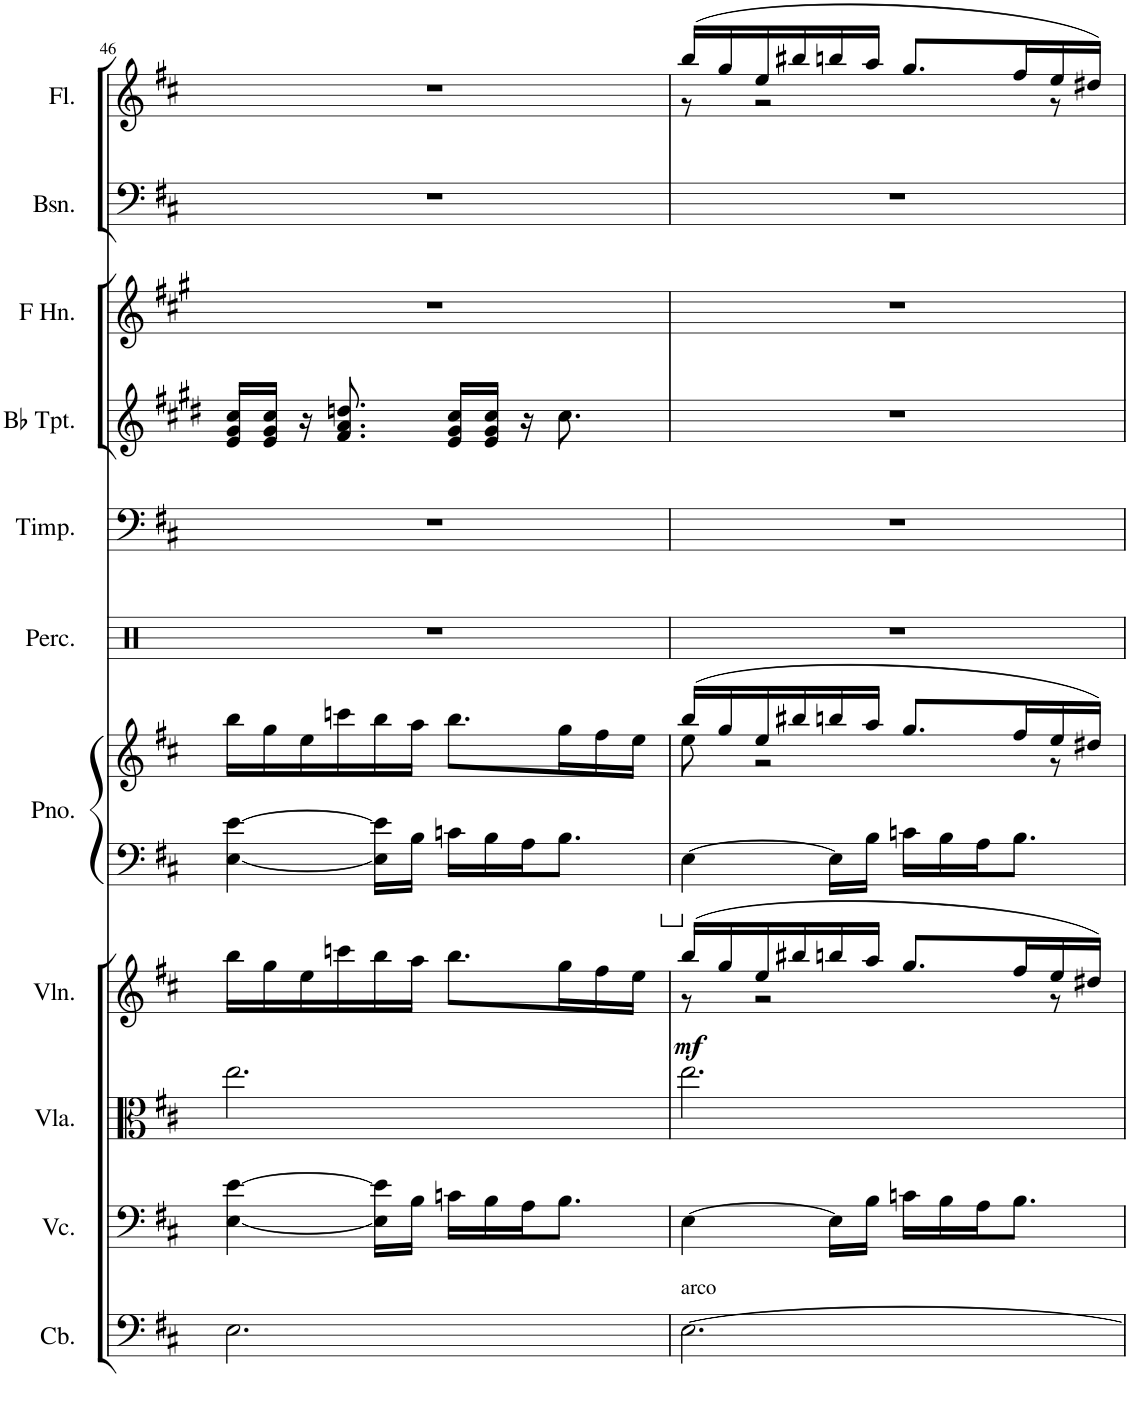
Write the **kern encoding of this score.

**kern	**kern	**kern	**kern	**dynam	**kern	**kern	**kern	**kern	**kern	**kern	**kern	**kern
*part11	*part10	*part9	*part8	*part8	*part7	*part7	*part6	*part5	*part4	*part3	*part2	*part1
*staff12	*staff11	*staff10	*staff9	*staff9	*staff8	*staff7	*staff6	*staff5	*staff4	*staff3	*staff2	*staff1
*I"Contrabass	*I"Violoncello	*I"Viola	*I"Violin	*	*I"Piano	*	*I"Percussion	*I"Timpani	*I"Bb Trumpet	*I"Horn in F	*I"Bassoon	*I"Flute
*I'Cb.	*I'Vc.	*I'Vla.	*I'Vln.	*	*I'Pno.	*	*I'Perc.	*I'Timp.	*I'Bb Tpt.	*	*I'Bsn.	*I'Fl.
!!LO:PB:g=z
*clefF4	*clefF4	*clefC3	*clefG2	*	*clefF4	*clefG2	*clefX	*clefF4	*clefG2	*clefG2	*clefF4	*clefG2
*Trd7c12	*	*	*	*	*	*	*	*	*Trd1c2	*Trd4c7	*	*
*k[f#c#]	*k[f#c#]	*k[f#c#]	*k[f#c#]	*	*k[f#c#]	*k[f#c#]	*k[]	*k[f#c#]	*k[f#c#g#d#]	*k[f#c#g#]	*k[f#c#]	*k[f#c#]
*M6/8	*M6/8	*M6/8	*M6/8	*	*M6/8	*M6/8	*M6/8	*M6/8	*M6/8	*M6/8	*M6/8	*M6/8
=46	=46	=46	=46	=46	=46	=46	=46	=46	=46	=46	=46	=46
2.E\	[4E\ [4e\	2.ee\	16bb\LL	.	[4E\ [4e\	16bb\LL	2.r	2.r	16e/ 16g#/ 16cc#/LL	2.r	2.r	2.r
.	.	.	16gg\	.	.	16gg\	.	.	16e/ 16g#/ 16cc#/JJ	.	.	.
.	.	.	16ee\	.	.	16ee\	.	.	16r	.	.	.
.	.	.	16cccn\	.	.	16cccn\	.	.	8.f#/ 8.a/ 8.ddn/	.	.	.
.	16E\] 16e\]LL	.	16bb\	.	16E\] 16e\]LL	16bb\	.	.	.	.	.	.
.	16B\JJ	.	16aa\JJ	.	16B\JJ	16aa\JJ	.	.	.	.	.	.
.	16cn\LL	.	8.bb\L	.	16cn\LL	8.bb\L	.	.	16e/ 16g#/ 16cc#/LL	.	.	.
.	16B\	.	.	.	16B\	.	.	.	16e/ 16g#/ 16cc#/JJ	.	.	.
.	16A\J	.	.	.	16A\J	.	.	.	16r	.	.	.
.	8.B\J	.	16gg\L	.	8.B\J	16gg\L	.	.	8.cc#\	.	.	.
.	.	.	16ff#\	.	.	16ff#\	.	.	.	.	.	.
.	.	.	16ee\JJ	.	.	16ee\JJ	.	.	.	.	.	.
=47	=47	=47	=47	=47	=47	=47	=47	=47	=47	=47	=47	=47
*	*	*	*^	*	*	*^	*	*	*	*	*	*^
!LO:TX:a:t=arco	!	!	!	!	!	!	!	!	!	!	!	!	!	!	!
!	!	!	!	!	!LO:DY:b	!	!	!	!	!	!	!	!	!	!
[2.E\	[4E\	2.ee\	(>16bb/LL	8r	mf	[4E\	(>16bb/LL	8ee\	2.r	2.r	2.r	2.r	2.r	(>16bb/LL	8r
.	.	.	16gg/	.	.	.	16gg/	.	.	.	.	.	.	16gg/	.
.	.	.	16ee/	2r	.	.	16ee/	2r	.	.	.	.	.	16ee/	2r
.	.	.	16bb#X/	.	.	.	16bb#X/	.	.	.	.	.	.	16bb#X/	.
.	16E\LL]	.	16bbn/	.	.	16E\LL]	16bbn/	.	.	.	.	.	.	16bbn/	.
.	16B\JJ	.	16aa/JJ	.	.	16B\JJ	16aa/JJ	.	.	.	.	.	.	16aa/JJ	.
.	16cn\LL	.	8.gg/L	.	.	16cn\LL	8.gg/L	.	.	.	.	.	.	8.gg/L	.
.	16B\	.	.	.	.	16B\	.	.	.	.	.	.	.	.	.
.	16A\J	.	.	.	.	16A\J	.	.	.	.	.	.	.	.	.
.	8.B\J	.	16ff#/L	.	.	8.B\J	16ff#/L	.	.	.	.	.	.	16ff#/L	.
.	.	.	16ee/	8r	.	.	16ee/	8r	.	.	.	.	.	16ee/	8r
.	.	.	16dd#X/JJ)	.	.	.	16dd#X/JJ)	.	.	.	.	.	.	16dd#X/JJ)	.
*	*	*	*v	*v	*	*	*v	*v	*	*	*	*	*	*v	*v
=	=	=	=	=	=	=	=	=	=	=	=	=
*-	*-	*-	*-	*-	*-	*-	*-	*-	*-	*-	*-	*-
